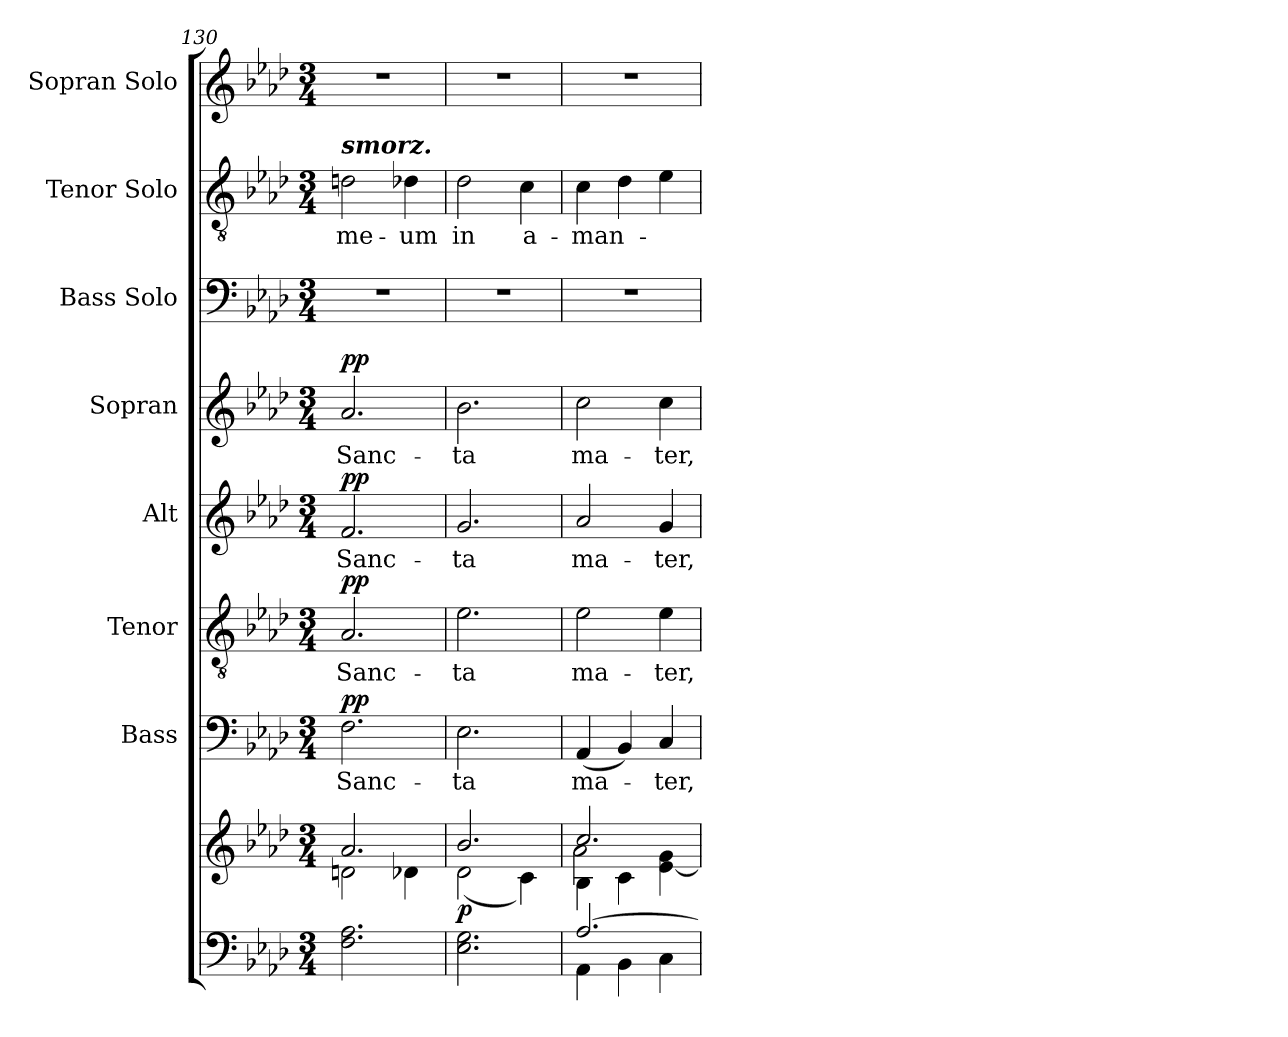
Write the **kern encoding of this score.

**kern	**kern	**dynam	**kern	**text	**dynam	**kern	**text	**dynam	**kern	**text	**dynam	**kern	**text	**dynam	**kern	**kern	**text	**kern
*part8	*part8	*part8	*part7	*part7	*part7	*part6	*part6	*part6	*part5	*part5	*part5	*part4	*part4	*part4	*part3	*part2	*part2	*part1
*staff9	*staff8	*staff8/9	*staff7	*staff7	*staff7	*staff6	*staff6	*staff6	*staff5	*staff5	*staff5	*staff4	*staff4	*staff4	*staff3	*staff2	*staff2	*staff1
*	*	*	*I"Bass	*	*	*I"Tenor	*	*	*I"Alt	*	*	*I"Sopran	*	*	*I"Bass Solo	*I"Tenor Solo	*	*I"Sopran Solo
*	*	*	*I'B.	*	*	*I'T.	*	*	*I'A.	*	*	*I'S.	*	*	*I'B. Solo	*I'T. Solo	*	*I'S. Solo
!!LO:PB:g=z
*clefF4	*clefG2	*	*clefF4	*	*	*clefGv2	*	*	*clefG2	*	*	*clefG2	*	*	*clefF4	*clefGv2	*	*clefG2
*k[b-e-a-d-]	*k[b-e-a-d-]	*	*k[b-e-a-d-]	*	*	*k[b-e-a-d-]	*	*	*k[b-e-a-d-]	*	*	*k[b-e-a-d-]	*	*	*k[b-e-a-d-]	*k[b-e-a-d-]	*	*k[b-e-a-d-]
*A-:	*A-:	*	*A-:	*	*	*A-:	*	*	*A-:	*	*	*A-:	*	*	*A-:	*A-:	*	*A-:
*M3/4	*M3/4	*	*M3/4	*	*	*M3/4	*	*	*M3/4	*	*	*M3/4	*	*	*M3/4	*M3/4	*	*M3/4
=130	=130	=130	=130	=130	=130	=130	=130	=130	=130	=130	=130	=130	=130	=130	=130	=130	=130	=130
*	*^	*	*	*	*	*	*	*	*	*	*	*	*	*	*	*	*	*
!	!	!	!	!	!	!	!	!	!	!	!	!	!	!	!	!	!LO:TX:a:Bi:t=smorz.	!	!
!	!	!	!	!	!LO:LY:b	!LO:DY:a	!	!LO:LY:b	!LO:DY:a	!	!LO:LY:b	!LO:DY:a	!	!LO:LY:b	!LO:DY:a	!	!	!LO:LY:b	!
2.F\ 2.A-\	2.a-/	2dn\	.	2.F\	Sanc-	pp	2.A-/	Sanc-	pp	2.f/	Sanc-	pp	2.a-/	Sanc-	pp	2.r	2dn\	me-	2.r
!	!	!	!	!	!	!	!	!	!	!	!	!	!	!	!	!	!	!LO:LY:b	!
.	.	4d-X\	.	.	.	.	.	.	.	.	.	.	.	.	.	.	4d-X\	-um	.
=131	=131	=131	=131	=131	=131	=131	=131	=131	=131	=131	=131	=131	=131	=131	=131	=131	=131	=131	=131
!	!	!	!LO:DY:b	!	!LO:LY:b	!	!	!LO:LY:b	!	!	!LO:LY:b	!	!	!LO:LY:b	!	!	!	!LO:LY:b	!
2.E-\ 2.G\	2.b-/	(<2d-\	p	2.E-\	-ta	.	2.e-\	-ta	.	2.g/	-ta	.	2.b-\	-ta	.	2.r	2d-\	in	2.r
!	!	!	!	!	!	!	!	!	!	!	!	!	!	!	!	!	!	!LO:LY:b	!
.	.	4c\)	.	.	.	.	.	.	.	.	.	.	.	.	.	.	4c\	a-	.
=132	=132	=132	=132	=132	=132	=132	=132	=132	=132	=132	=132	=132	=132	=132	=132	=132	=132	=132	=132
*^	*	*^	*	*	*	*	*	*	*	*	*	*	*	*	*	*	*	*	*
!	!	!	!	!	!	!	!LO:LY:b	!	!	!LO:LY:b	!	!	!LO:LY:b	!	!	!LO:LY:b	!	!	!	!LO:LY:b	!
[>2.A-/	4AA-\	2.cc/	4B-\	2a-\	.	(<4AA-/	ma-	.	2e-\	ma-	.	2a-/	ma-	.	2cc\	ma-	.	2.r	4c\	-man-	2.r
.	4BB-\	.	4c\	.	.	4BB-/)	.	.	.	.	.	.	.	.	.	.	.	.	4d-\	.	.
!	!	!	!	!	!	!	!LO:LY:b	!	!	!LO:LY:b	!	!	!LO:LY:b	!	!	!LO:LY:b	!	!	!	!	!
.	4C\	.	[<4e-\ 4g\	4ryy	.	4C/	-ter,	.	4e-\	-ter,	.	4g/	-ter,	.	4cc\	-ter,	.	.	4e-\	.	.
*v	*v	*	*	*	*	*	*	*	*	*	*	*	*	*	*	*	*	*	*	*	*
*	*v	*v	*v	*	*	*	*	*	*	*	*	*	*	*	*	*	*	*	*	*
=	=	=	=	=	=	=	=	=	=	=	=	=	=	=	=	=	=	=
*-	*-	*-	*-	*-	*-	*-	*-	*-	*-	*-	*-	*-	*-	*-	*-	*-	*-	*-
